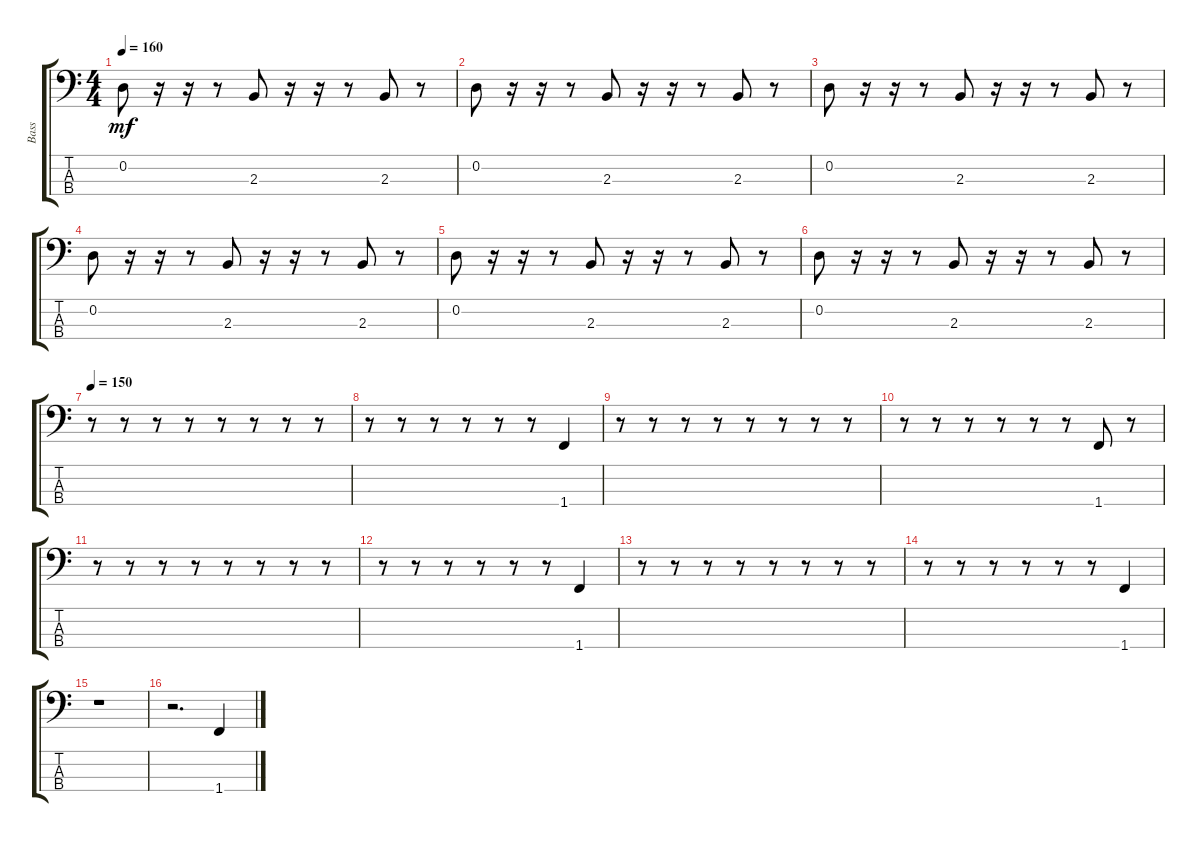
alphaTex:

\track ("Bass                " "Bass      ") {instrument electricbassfinger}
\staff {score tabs}
\tuning (G2 D2 A1 E1) {hide}
\ts (4 4)
\tempo 160
\clef f4
\ks c
0.2.8{dy mf} r.16 r.16 r.8 2.3.8 r.16 r.16 r.8 2.3.8 r.8 |
0.2.8 r.16 r.16 r.8 2.3.8 r.16 r.16 r.8 2.3.8 r.8 |
0.2.8 r.16 r.16 r.8 2.3.8 r.16 r.16 r.8 2.3.8 r.8 |
0.2.8 r.16 r.16 r.8 2.3.8 r.16 r.16 r.8 2.3.8 r.8 |
0.2.8 r.16 r.16 r.8 2.3.8 r.16 r.16 r.8 2.3.8 r.8 |
0.2.8 r.16 r.16 r.8 2.3.8 r.16 r.16 r.8 2.3.8 r.8 |
\tempo 150
r.8 r.8 r.8 r.8 r.8 r.8 r.8 r.8 |
r.8 r.8 r.8 r.8 r.8 r.8 1.4.4 |
r.8 r.8 r.8 r.8 r.8 r.8 r.8 r.8 |
r.8 r.8 r.8 r.8 r.8 r.8 1.4.8 r.8 |
r.8 r.8 r.8 r.8 r.8 r.8 r.8 r.8 |
r.8 r.8 r.8 r.8 r.8 r.8 1.4.4 |
r.8 r.8 r.8 r.8 r.8 r.8 r.8 r.8 |
r.8 r.8 r.8 r.8 r.8 r.8 1.4.4 |
r.1 |
r.2{d} 1.4.4
